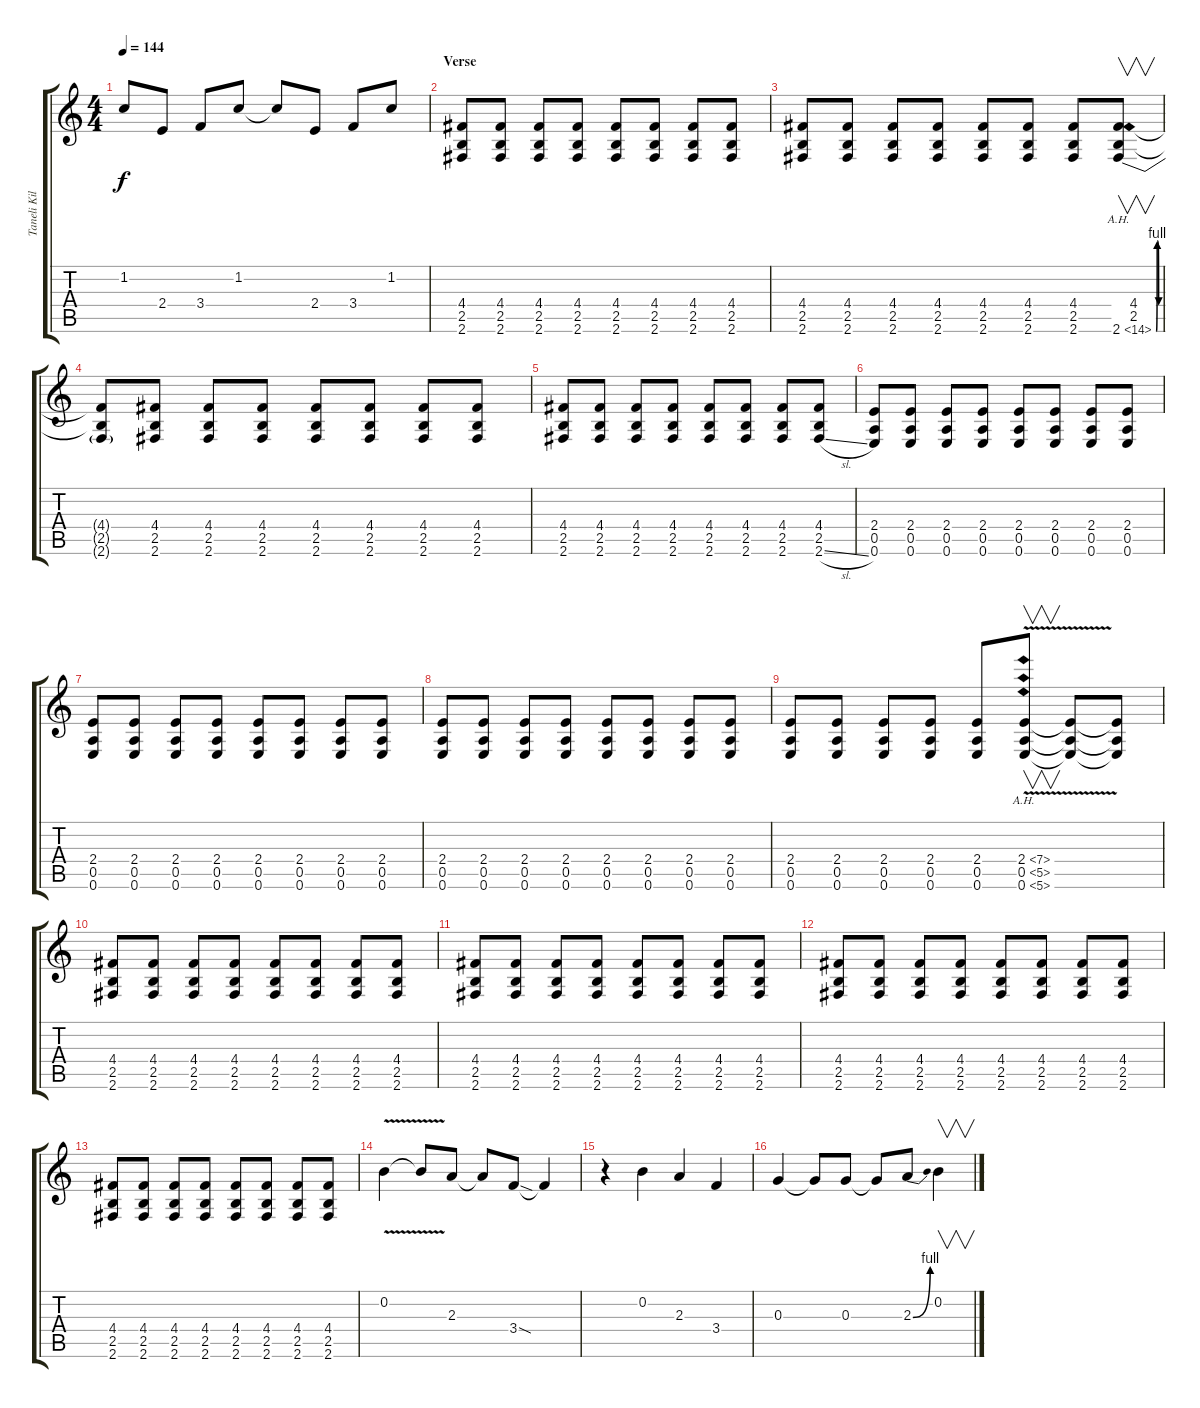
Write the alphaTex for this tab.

\track ("Taneli Kiljunen" "Taneli Kil") {instrument overdrivenguitar}
\staff {score tabs}
\tuning (E4 B3 G3 D3 A2 E2) {hide}
\ts (4 4)
\tempo 144
\clef g2
\ks c
1.2{t}.8{dy f} 2.4.8 3.4.8 1.2.8 1.2{t}.8 2.4.8 3.4.8 1.2.8 |
\section ("" "Verse")
(4.4 2.5 2.6).8{volume 10 instrument distortionguitar} (4.4 2.5 2.6).8 (4.4 2.5 2.6).8 (4.4 2.5 2.6).8 (4.4 2.5 2.6).8 (4.4 2.5 2.6).8 (4.4 2.5 2.6).8 (4.4 2.5 2.6).8 |
(4.4 2.5 2.6).8 (4.4 2.5 2.6).8 (4.4 2.5 2.6).8 (4.4 2.5 2.6).8 (4.4 2.5 2.6).8 (4.4 2.5 2.6).8 (4.4 2.5 2.6).8 (4.4 2.5 2.6{be (custom 0 0 15 4 30 4 45 0 60 0) ah 12}).8{v} |
(4.4{t} 2.5{t} 2.6{t}).8 (4.4 2.5 2.6).8 (4.4 2.5 2.6).8 (4.4 2.5 2.6).8 (4.4 2.5 2.6).8 (4.4 2.5 2.6).8 (4.4 2.5 2.6).8 (4.4 2.5 2.6).8 |
(4.4 2.5 2.6).8 (4.4 2.5 2.6).8 (4.4 2.5 2.6).8 (4.4 2.5 2.6).8 (4.4 2.5 2.6).8 (4.4 2.5 2.6).8 (4.4 2.5 2.6).8 (4.4 2.5 2.6{sl}).8 |
(2.4 0.5 0.6).8 (2.4 0.5 0.6).8 (2.4 0.5 0.6).8 (2.4 0.5 0.6).8 (2.4 0.5 0.6).8 (2.4 0.5 0.6).8 (2.4 0.5 0.6).8 (2.4 0.5 0.6).8 |
(2.4 0.5 0.6).8 (2.4 0.5 0.6).8 (2.4 0.5 0.6).8 (2.4 0.5 0.6).8 (2.4 0.5 0.6).8 (2.4 0.5 0.6).8 (2.4 0.5 0.6).8 (2.4 0.5 0.6).8 |
(2.4 0.5 0.6).8 (2.4 0.5 0.6).8 (2.4 0.5 0.6).8 (2.4 0.5 0.6).8 (2.4 0.5 0.6).8 (2.4 0.5 0.6).8 (2.4 0.5 0.6).8 (2.4 0.5 0.6).8 |
(2.4 0.5 0.6).8 (2.4 0.5 0.6).8 (2.4 0.5 0.6).8 (2.4 0.5 0.6).8 (2.4 0.5 0.6).8 (2.4{ah 5 v} 0.5{ah 5 v} 0.6{ah 5}).8{v volume 16} (2.4{t} 0.5{t} 0.6{t}).8 (2.4{t} 0.5{t} 0.6{t}).8 |
(4.4 2.5 2.6).8{volume 10 instrument distortionguitar} (4.4 2.5 2.6).8 (4.4 2.5 2.6).8 (4.4 2.5 2.6).8 (4.4 2.5 2.6).8 (4.4 2.5 2.6).8 (4.4 2.5 2.6).8 (4.4 2.5 2.6).8 |
(4.4 2.5 2.6).8 (4.4 2.5 2.6).8 (4.4 2.5 2.6).8 (4.4 2.5 2.6).8 (4.4 2.5 2.6).8 (4.4 2.5 2.6).8 (4.4 2.5 2.6).8 (4.4 2.5 2.6).8 |
(4.4 2.5 2.6).8 (4.4 2.5 2.6).8 (4.4 2.5 2.6).8 (4.4 2.5 2.6).8 (4.4 2.5 2.6).8 (4.4 2.5 2.6).8 (4.4 2.5 2.6).8 (4.4 2.5 2.6).8 |
(4.4 2.5 2.6).8 (4.4 2.5 2.6).8 (4.4 2.5 2.6).8 (4.4 2.5 2.6).8 (4.4 2.5 2.6).8 (4.4 2.5 2.6).8 (4.4 2.5 2.6).8 (4.4 2.5 2.6).8 |
0.2{v}.4{volume 12 instrument overdrivenguitar} 0.2{t}.8 2.3.8 2.3{t}.8 3.4{sod}.8 3.4{t}.4 |
r.4 0.2.4 2.3.4 3.4.4 |
0.3.4 0.3{t}.8 0.3.8 0.3{t}.8 2.3{be (bend 0 0 60 4)}.8 0.2.4{v volume 16}
